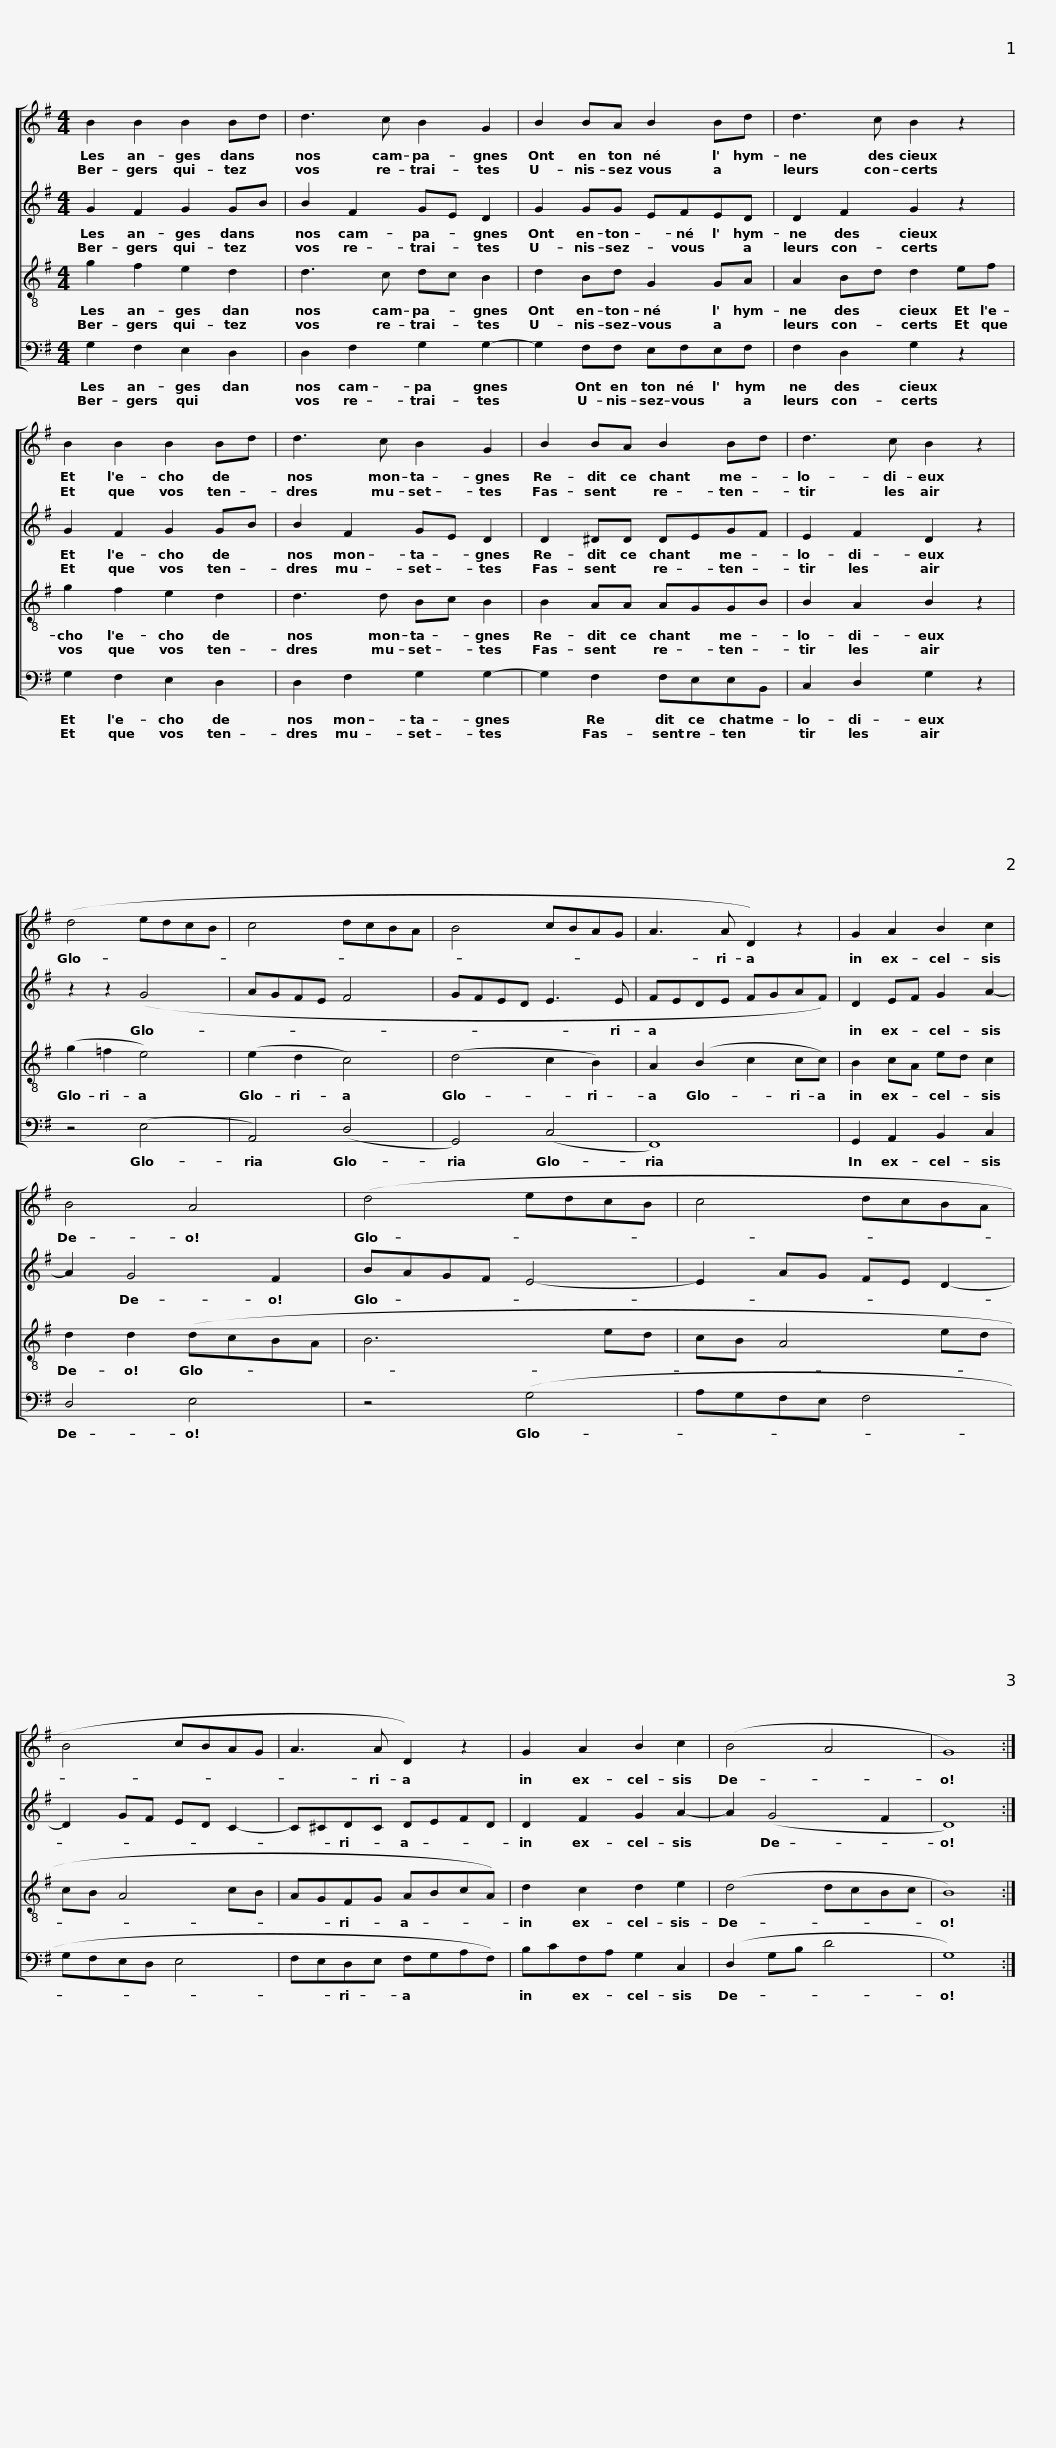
X:1
%%score [ 1 2 3 4 ]
L:1/8
M:4/4
I:linebreak $
K:G
V:1 treble
V:2 treble
V:3 treble-8
V:4 bass
V:1
 B2 B2 B2 Bd | d3 c B2 G2 | B2 BA B2 Bd |$ d3 c B2 z2 | B2 B2 B2 Bd | %5
 d3 c B2 G2 | B2 BA B2 Bd |$ d3 c B2 z2 | (d4 edcB | c4 dcBA | %10
 B4 cBAG | A3 A D2) z2 |$ G2 A2 B2 c2 | B4 A4 | (d4 edcB | %15
 c4 dcBA | B4 cBAG |$ A3 A D2) z2 | G2 A2 B2 c2 | (B4 A4 | %20
 G8) :| %21
V:2
 G2 F2 G2 GB | B2 F2 GE D2 | G2 GG EFED |$ D2 F2 G2 z2 | G2 F2 G2 GB | %5
 B2 F2 GE D2 | D2 ^DD DEGF |$ E2 F2 D2 z2 | z2 z2 (G4 | AGFE F4 | %10
 GFED E3 E | FEDE FGAF) |$ D2 EF G2 A2- | A2 G4 F2 | BAGF E4- | %15
 E2 AG FE D2- | D2 GF ED C2- |$ C^CDC DEFD | D2 F2 G2 A2- | A2 (G4 F2 | %20
 D8) :| %21
V:3
 g2 f2 e2 d2 | d3 c dc B2 | d2 Bd G2 GA |$ A2 Bd d2 ef | g2 f2 e2 d2 | %5
 d3 d Bc B2 | B2 AA AGGB |$ B2 A2 B2 z2 | (g2 =f2 e4) | (e2 d2 c4) | %10
 (d4 c2 B2) | A2 (B2 c2 cc) |$ B2 cA ed c2 | d2 d2 (dcBA | B6 ed | %15
 cB A4 ed | cB A4 cB |$ AGFG ABcA) | d2 c2 d2 e2 | (d4 dcBc | %20
 B8) :| %21
V:4
 G,2 F,2 E,2 D,2 | D,2 F,2 G,2 G,2- | G,2 F,F, E,F,E,F, |$ F,2 D,2 G,2 z2 | G,2 F,2 E,2 D,2 | %5
 D,2 F,2 G,2 G,2- | G,2 F,2 F,E,E,B,, |$ C,2 D,2 G,2 z2 | z4 (E,4 | A,,4) (D,4 | %10
 G,,4) (C,4 | F,,8) |$ G,,2 A,,2 B,,2 C,2 | D,4 E,4 | z4 (G,4 | %15
 A,G,F,E, F,4 | G,F,E,D, E,4 |$ F,E,D,E, F,G,A,F,) | B,CF,A, G,2 C,2 | (D,2 G,B, D4 | %20
 G,8) :| %21
